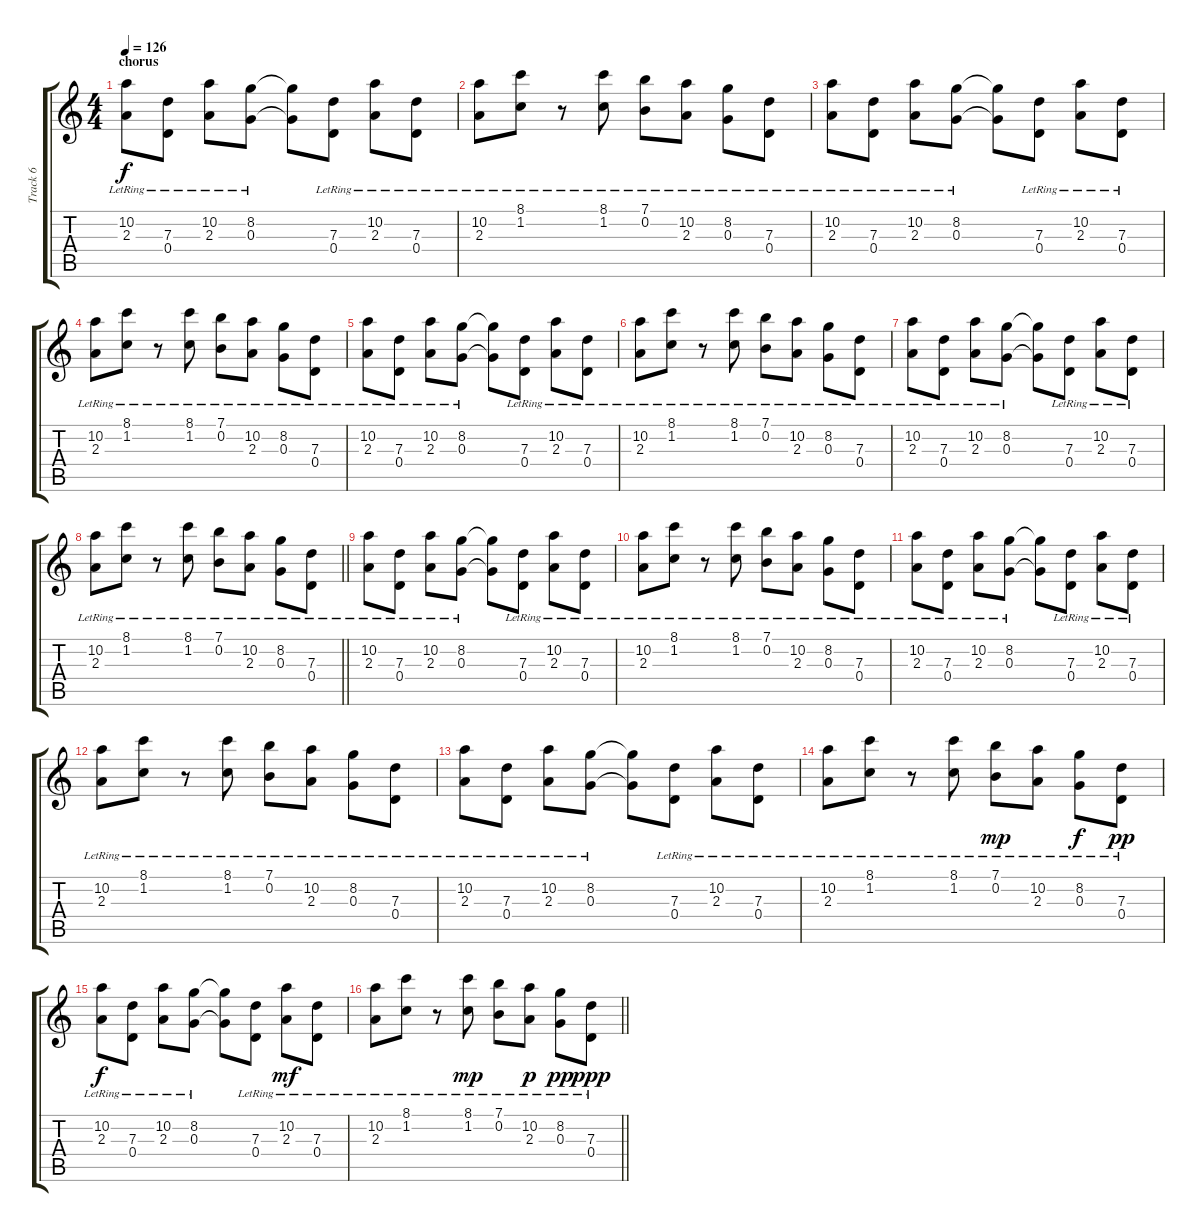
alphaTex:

\track ("Track 6" "Track 6") {instrument acousticguitarnylon}
\staff {score tabs}
\tuning (E4 B3 G3 D3 A2 E2) {hide}
\ts (4 4)
\section ("" "chorus")
\tempo 126
\clef g2
\ks c
(10.2{lr} 2.3{lr}).8{dy f instrument electricguitarclean} (7.3{lr} 0.4{lr}).8 (10.2{lr} 2.3{lr}).8 (8.2{lr} 0.3{lr}).8 (8.2{t} 0.3{t}).8 (7.3{lr} 0.4{lr}).8 (10.2{lr} 2.3{lr}).8 (7.3{lr} 0.4{lr}).8 |
(10.2{lr} 2.3{lr}).8 (8.1{lr} 1.2{lr}).8 r.8 (8.1{lr} 1.2{lr}).8 (7.1{lr} 0.2{lr}).8 (10.2{lr} 2.3{lr}).8 (8.2{lr} 0.3{lr}).8 (7.3{lr} 0.4{lr}).8 |
(10.2{lr} 2.3{lr}).8 (7.3{lr} 0.4{lr}).8 (10.2{lr} 2.3{lr}).8 (8.2{lr} 0.3{lr}).8 (8.2{t} 0.3{t}).8 (7.3{lr} 0.4{lr}).8 (10.2{lr} 2.3{lr}).8 (7.3{lr} 0.4{lr}).8 |
(10.2{lr} 2.3{lr}).8 (8.1{lr} 1.2{lr}).8 r.8 (8.1{lr} 1.2{lr}).8 (7.1{lr} 0.2{lr}).8 (10.2{lr} 2.3{lr}).8 (8.2{lr} 0.3{lr}).8 (7.3{lr} 0.4{lr}).8 |
(10.2{lr} 2.3{lr}).8{instrument electricguitarclean} (7.3{lr} 0.4{lr}).8 (10.2{lr} 2.3{lr}).8 (8.2{lr} 0.3{lr}).8 (8.2{t} 0.3{t}).8 (7.3{lr} 0.4{lr}).8 (10.2{lr} 2.3{lr}).8 (7.3{lr} 0.4{lr}).8 |
(10.2{lr} 2.3{lr}).8 (8.1{lr} 1.2{lr}).8 r.8 (8.1{lr} 1.2{lr}).8 (7.1{lr} 0.2{lr}).8 (10.2{lr} 2.3{lr}).8 (8.2{lr} 0.3{lr}).8 (7.3{lr} 0.4{lr}).8 |
(10.2{lr} 2.3{lr}).8 (7.3{lr} 0.4{lr}).8 (10.2{lr} 2.3{lr}).8 (8.2{lr} 0.3{lr}).8 (8.2{t} 0.3{t}).8 (7.3{lr} 0.4{lr}).8 (10.2{lr} 2.3{lr}).8 (7.3{lr} 0.4{lr}).8 |
\barLineRight lightlight
(10.2{lr} 2.3{lr}).8 (8.1{lr} 1.2{lr}).8 r.8 (8.1{lr} 1.2{lr}).8 (7.1{lr} 0.2{lr}).8 (10.2{lr} 2.3{lr}).8 (8.2{lr} 0.3{lr}).8 (7.3{lr} 0.4{lr}).8 |
(10.2{lr} 2.3{lr}).8{instrument electricguitarclean} (7.3{lr} 0.4{lr}).8 (10.2{lr} 2.3{lr}).8 (8.2{lr} 0.3{lr}).8 (8.2{t} 0.3{t}).8 (7.3{lr} 0.4{lr}).8 (10.2{lr} 2.3{lr}).8 (7.3{lr} 0.4{lr}).8 |
(10.2{lr} 2.3{lr}).8 (8.1{lr} 1.2{lr}).8 r.8 (8.1{lr} 1.2{lr}).8 (7.1{lr} 0.2{lr}).8 (10.2{lr} 2.3{lr}).8 (8.2{lr} 0.3{lr}).8 (7.3{lr} 0.4{lr}).8 |
(10.2{lr} 2.3{lr}).8 (7.3{lr} 0.4{lr}).8 (10.2{lr} 2.3{lr}).8 (8.2{lr} 0.3{lr}).8 (8.2{t} 0.3{t}).8 (7.3{lr} 0.4{lr}).8 (10.2{lr} 2.3{lr}).8 (7.3{lr} 0.4{lr}).8 |
(10.2{lr} 2.3{lr}).8 (8.1{lr} 1.2{lr}).8 r.8 (8.1{lr} 1.2{lr}).8 (7.1{lr} 0.2{lr}).8 (10.2{lr} 2.3{lr}).8 (8.2{lr} 0.3{lr}).8 (7.3{lr} 0.4{lr}).8 |
(10.2{lr} 2.3{lr}).8{instrument electricguitarclean} (7.3{lr} 0.4{lr}).8 (10.2{lr} 2.3{lr}).8 (8.2{lr} 0.3{lr}).8 (8.2{t} 0.3{t}).8 (7.3{lr} 0.4{lr}).8 (10.2{lr} 2.3{lr}).8 (7.3{lr} 0.4{lr}).8 |
(10.2{lr} 2.3{lr}).8 (8.1{lr} 1.2{lr}).8 r.8 (8.1{lr} 1.2{lr}).8 (7.1{lr} 0.2{lr}).8{dy mp} (10.2{lr} 2.3{lr}).8 (8.2{lr} 0.3{lr}).8{dy f} (7.3{lr} 0.4{lr}).8{dy pp} |
(10.2{lr} 2.3{lr}).8{dy f} (7.3{lr} 0.4{lr}).8 (10.2{lr} 2.3{lr}).8 (8.2{lr} 0.3{lr}).8 (8.2{t} 0.3{t}).8 (7.3{lr} 0.4{lr}).8 (10.2{lr} 2.3{lr}).8{dy mf} (7.3{lr} 0.4{lr}).8 |
\barLineRight lightlight
(10.2{lr} 2.3{lr}).8 (8.1{lr} 1.2{lr}).8 r.8 (8.1{lr} 1.2{lr}).8{dy mp} (7.1{lr} 0.2{lr}).8 (10.2{lr} 2.3{lr}).8{dy p} (8.2{lr} 0.3{lr}).8{dy pp} (7.3{lr} 0.4{lr}).8{dy ppp}
